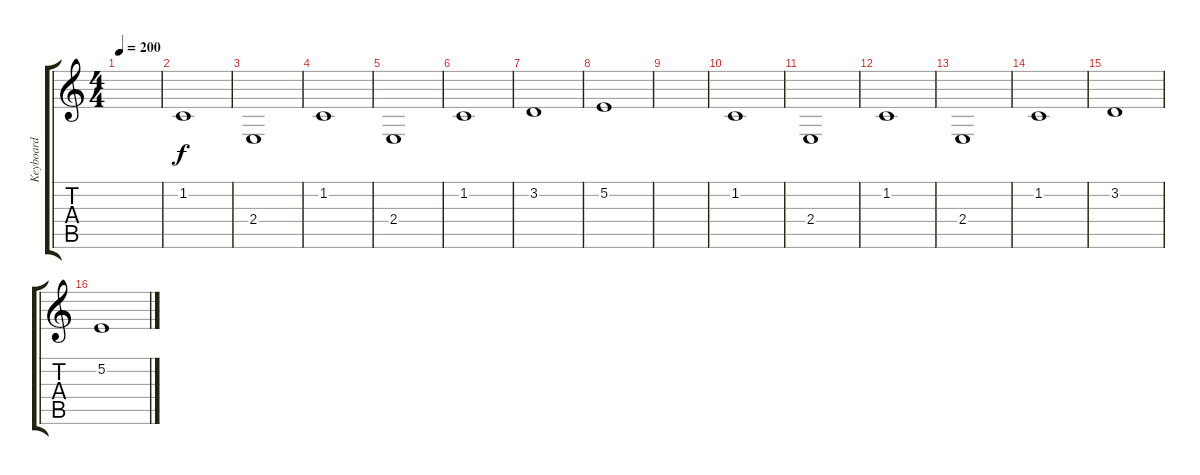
\track ("Keyboard" "Keyboard") {instrument synthstrings1}
\staff {score tabs}
\tuning (E4 B3 G3 D3 A2 E2) {hide}
\ts (4 4)
\tempo 200
\clef g2
\ks c
|
1.2.1 |
2.4.1 |
1.2.1 |
2.4.1 |
1.2.1 |
3.2.1 |
5.2.1 |
|
1.2.1 |
2.4.1 |
1.2.1 |
2.4.1 |
1.2.1 |
3.2.1 |
5.2.1
